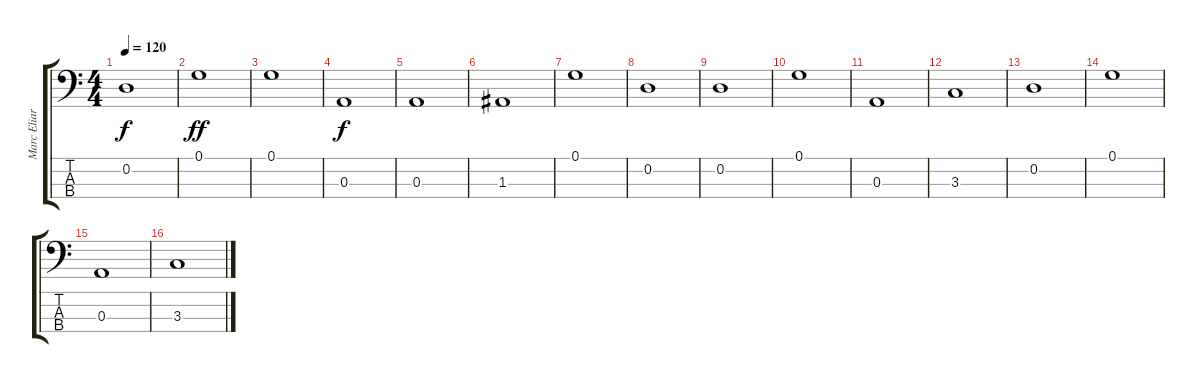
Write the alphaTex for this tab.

\track ("Marc Eliard" "Marc Eliar") {instrument electricbassfinger}
\staff {score tabs}
\tuning (G2 D2 A1 E1) {hide}
\ts (4 4)
\tempo 120
\clef f4
\ks c
0.2.1{dy f} |
0.1.1{dy ff} |
0.1.1 |
0.3.1{dy f} |
0.3.1 |
1.3.1 |
0.1.1 |
0.2.1 |
0.2.1 |
0.1.1 |
0.3.1 |
3.3.1 |
0.2.1 |
0.1.1 |
0.3.1 |
3.3.1
